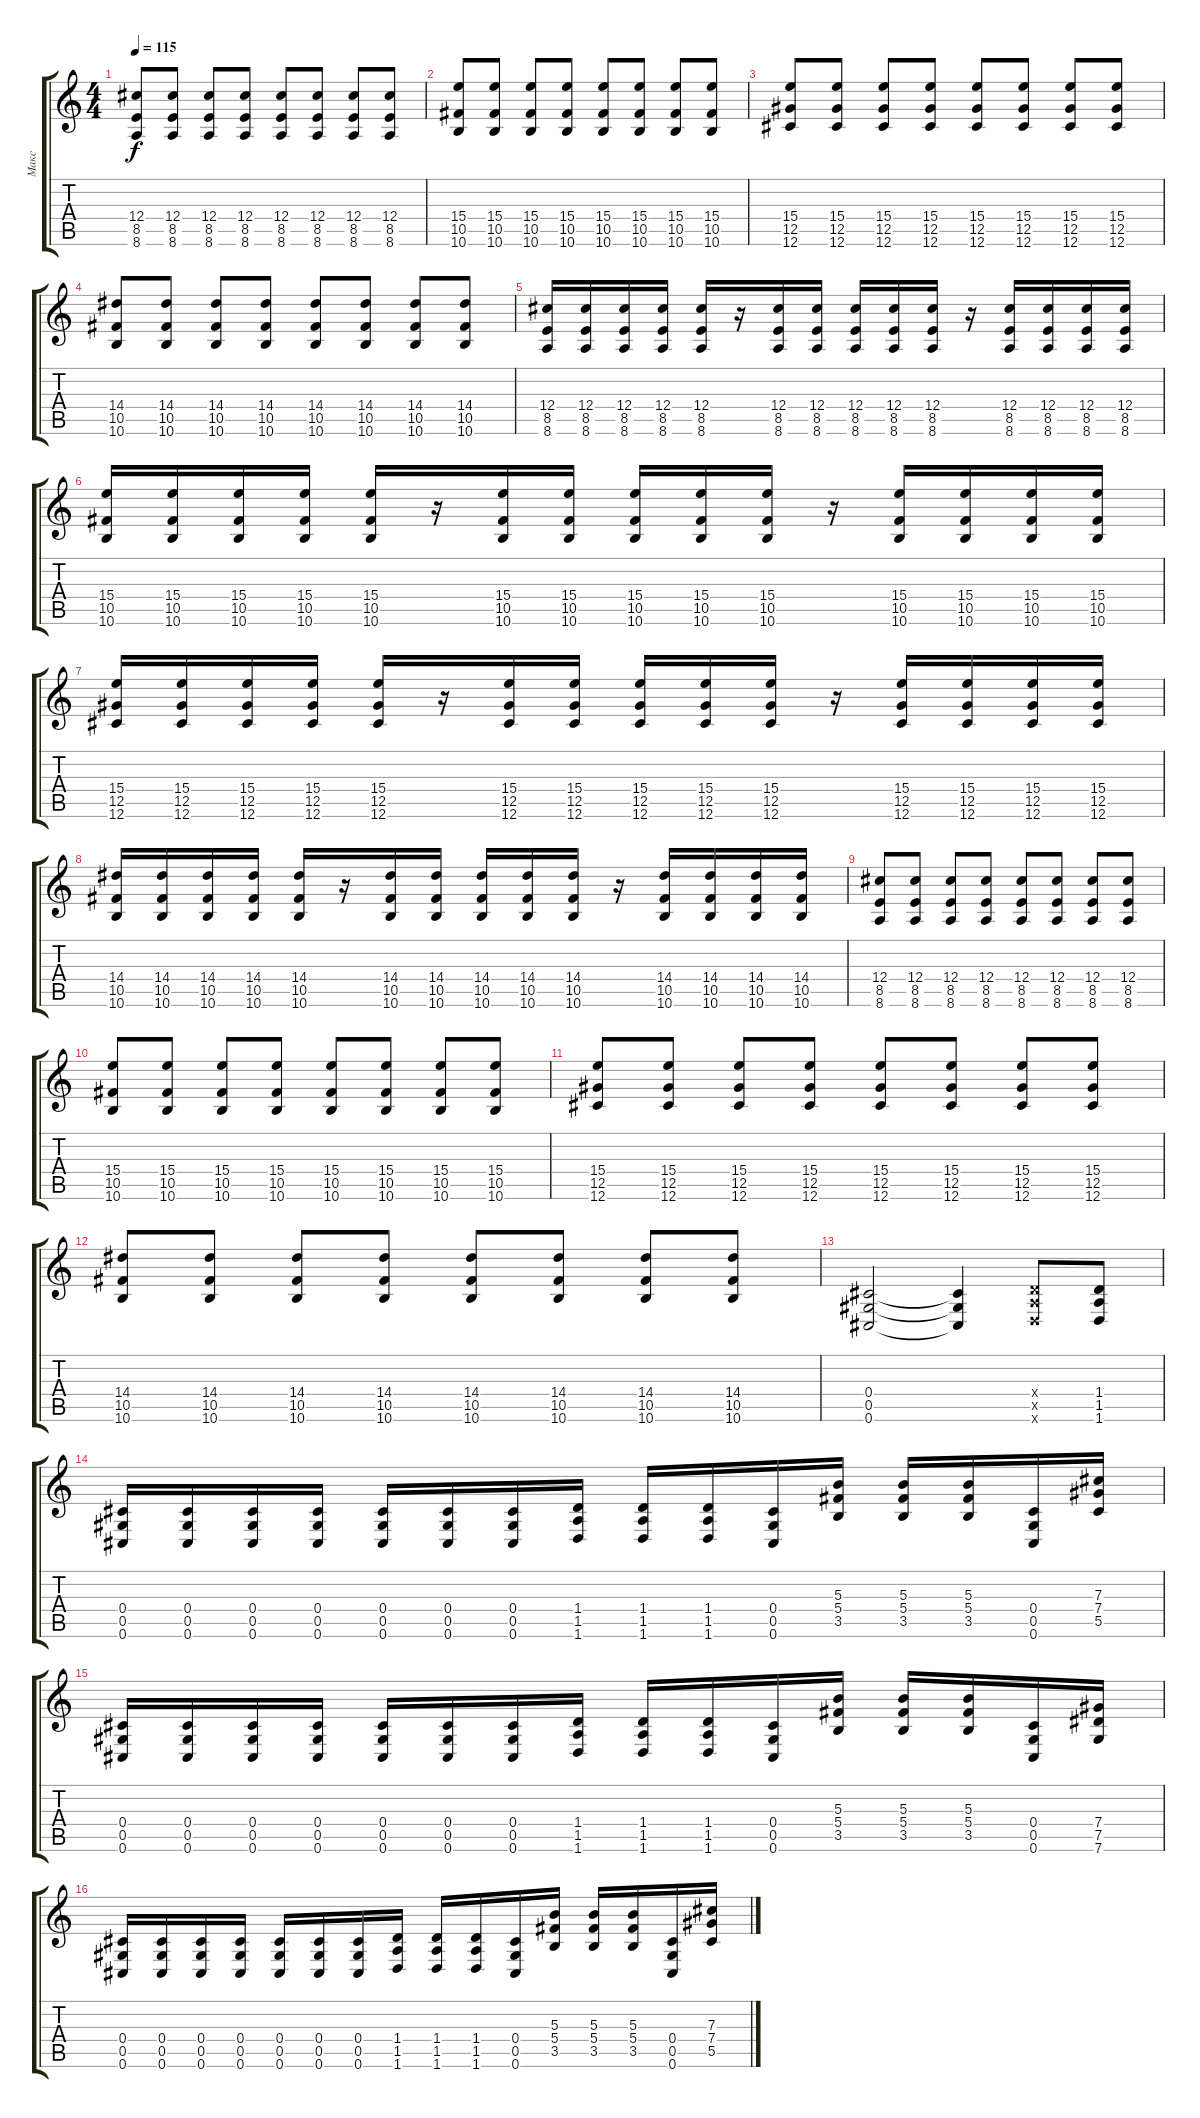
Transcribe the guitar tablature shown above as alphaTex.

\track ("Макс" "Макс") {instrument overdrivenguitar}
\staff {score tabs}
\tuning (Eb4 Bb3 Gb3 Db3 Ab2 Db2) {hide}
\ts (4 4)
\tempo 115
\clef g2
\ks c
(12.4 8.5 8.6).8{dy f} (12.4 8.5 8.6).8 (12.4 8.5 8.6).8 (12.4 8.5 8.6).8 (12.4 8.5 8.6).8 (12.4 8.5 8.6).8 (12.4 8.5 8.6).8 (12.4 8.5 8.6).8 |
(15.4 10.5 10.6).8 (15.4 10.5 10.6).8 (15.4 10.5 10.6).8 (15.4 10.5 10.6).8 (15.4 10.5 10.6).8 (15.4 10.5 10.6).8 (15.4 10.5 10.6).8 (15.4 10.5 10.6).8 |
(15.4 12.5 12.6).8 (15.4 12.5 12.6).8 (15.4 12.5 12.6).8 (15.4 12.5 12.6).8 (15.4 12.5 12.6).8 (15.4 12.5 12.6).8 (15.4 12.5 12.6).8 (15.4 12.5 12.6).8 |
(14.4 10.5 10.6).8 (14.4 10.5 10.6).8 (14.4 10.5 10.6).8 (14.4 10.5 10.6).8 (14.4 10.5 10.6).8 (14.4 10.5 10.6).8 (14.4 10.5 10.6).8 (14.4 10.5 10.6).8 |
(12.4 8.5 8.6).16 (12.4 8.5 8.6).16 (12.4 8.5 8.6).16 (12.4 8.5 8.6).16 (12.4 8.5 8.6).16 r.16 (12.4 8.5 8.6).16 (12.4 8.5 8.6).16 (12.4 8.5 8.6).16 (12.4 8.5 8.6).16 (12.4 8.5 8.6).16 r.16 (12.4 8.5 8.6).16 (12.4 8.5 8.6).16 (12.4 8.5 8.6).16 (12.4 8.5 8.6).16 |
(15.4 10.5 10.6).16 (15.4 10.5 10.6).16 (15.4 10.5 10.6).16 (15.4 10.5 10.6).16 (15.4 10.5 10.6).16 r.16 (15.4 10.5 10.6).16 (15.4 10.5 10.6).16 (15.4 10.5 10.6).16 (15.4 10.5 10.6).16 (15.4 10.5 10.6).16 r.16 (15.4 10.5 10.6).16 (15.4 10.5 10.6).16 (15.4 10.5 10.6).16 (15.4 10.5 10.6).16 |
(15.4 12.5 12.6).16 (15.4 12.5 12.6).16 (15.4 12.5 12.6).16 (15.4 12.5 12.6).16 (15.4 12.5 12.6).16 r.16 (15.4 12.5 12.6).16 (15.4 12.5 12.6).16 (15.4 12.5 12.6).16 (15.4 12.5 12.6).16 (15.4 12.5 12.6).16 r.16 (15.4 12.5 12.6).16 (15.4 12.5 12.6).16 (15.4 12.5 12.6).16 (15.4 12.5 12.6).16 |
(14.4 10.5 10.6).16 (14.4 10.5 10.6).16 (14.4 10.5 10.6).16 (14.4 10.5 10.6).16 (14.4 10.5 10.6).16 r.16 (14.4 10.5 10.6).16 (14.4 10.5 10.6).16 (14.4 10.5 10.6).16 (14.4 10.5 10.6).16 (14.4 10.5 10.6).16 r.16 (14.4 10.5 10.6).16 (14.4 10.5 10.6).16 (14.4 10.5 10.6).16 (14.4 10.5 10.6).16 |
(12.4 8.5 8.6).8 (12.4 8.5 8.6).8 (12.4 8.5 8.6).8 (12.4 8.5 8.6).8 (12.4 8.5 8.6).8 (12.4 8.5 8.6).8 (12.4 8.5 8.6).8 (12.4 8.5 8.6).8 |
(15.4 10.5 10.6).8 (15.4 10.5 10.6).8 (15.4 10.5 10.6).8 (15.4 10.5 10.6).8 (15.4 10.5 10.6).8 (15.4 10.5 10.6).8 (15.4 10.5 10.6).8 (15.4 10.5 10.6).8 |
(15.4 12.5 12.6).8 (15.4 12.5 12.6).8 (15.4 12.5 12.6).8 (15.4 12.5 12.6).8 (15.4 12.5 12.6).8 (15.4 12.5 12.6).8 (15.4 12.5 12.6).8 (15.4 12.5 12.6).8 |
(14.4 10.5 10.6).8 (14.4 10.5 10.6).8 (14.4 10.5 10.6).8 (14.4 10.5 10.6).8 (14.4 10.5 10.6).8 (14.4 10.5 10.6).8 (14.4 10.5 10.6).8 (14.4 10.5 10.6).8 |
(0.4 0.5 0.6).2 (0.4{t} 0.5{t} 0.6{t}).4 (1.4{x} 1.5{x} 1.6{x}).8 (1.4 1.5 1.6).8 |
(0.4 0.5 0.6).16 (0.4 0.5 0.6).16 (0.4 0.5 0.6).16 (0.4 0.5 0.6).16 (0.4 0.5 0.6).16 (0.4 0.5 0.6).16 (0.4 0.5 0.6).16 (1.4 1.5 1.6).16 (1.4 1.5 1.6).16 (1.4 1.5 1.6).16 (0.4 0.5 0.6).16 (5.3 5.4 3.5).16 (5.3 5.4 3.5).16 (5.3 5.4 3.5).16 (0.4 0.5 0.6).16 (7.3 7.4 5.5).16 |
(0.4 0.5 0.6).16 (0.4 0.5 0.6).16 (0.4 0.5 0.6).16 (0.4 0.5 0.6).16 (0.4 0.5 0.6).16 (0.4 0.5 0.6).16 (0.4 0.5 0.6).16 (1.4 1.5 1.6).16 (1.4 1.5 1.6).16 (1.4 1.5 1.6).16 (0.4 0.5 0.6).16 (5.3 5.4 3.5).16 (5.3 5.4 3.5).16 (5.3 5.4 3.5).16 (0.4 0.5 0.6).16 (7.4 7.5 7.6).16 |
(0.4 0.5 0.6).16 (0.4 0.5 0.6).16 (0.4 0.5 0.6).16 (0.4 0.5 0.6).16 (0.4 0.5 0.6).16 (0.4 0.5 0.6).16 (0.4 0.5 0.6).16 (1.4 1.5 1.6).16 (1.4 1.5 1.6).16 (1.4 1.5 1.6).16 (0.4 0.5 0.6).16 (5.3 5.4 3.5).16 (5.3 5.4 3.5).16 (5.3 5.4 3.5).16 (0.4 0.5 0.6).16 (7.3 7.4 5.5).16
